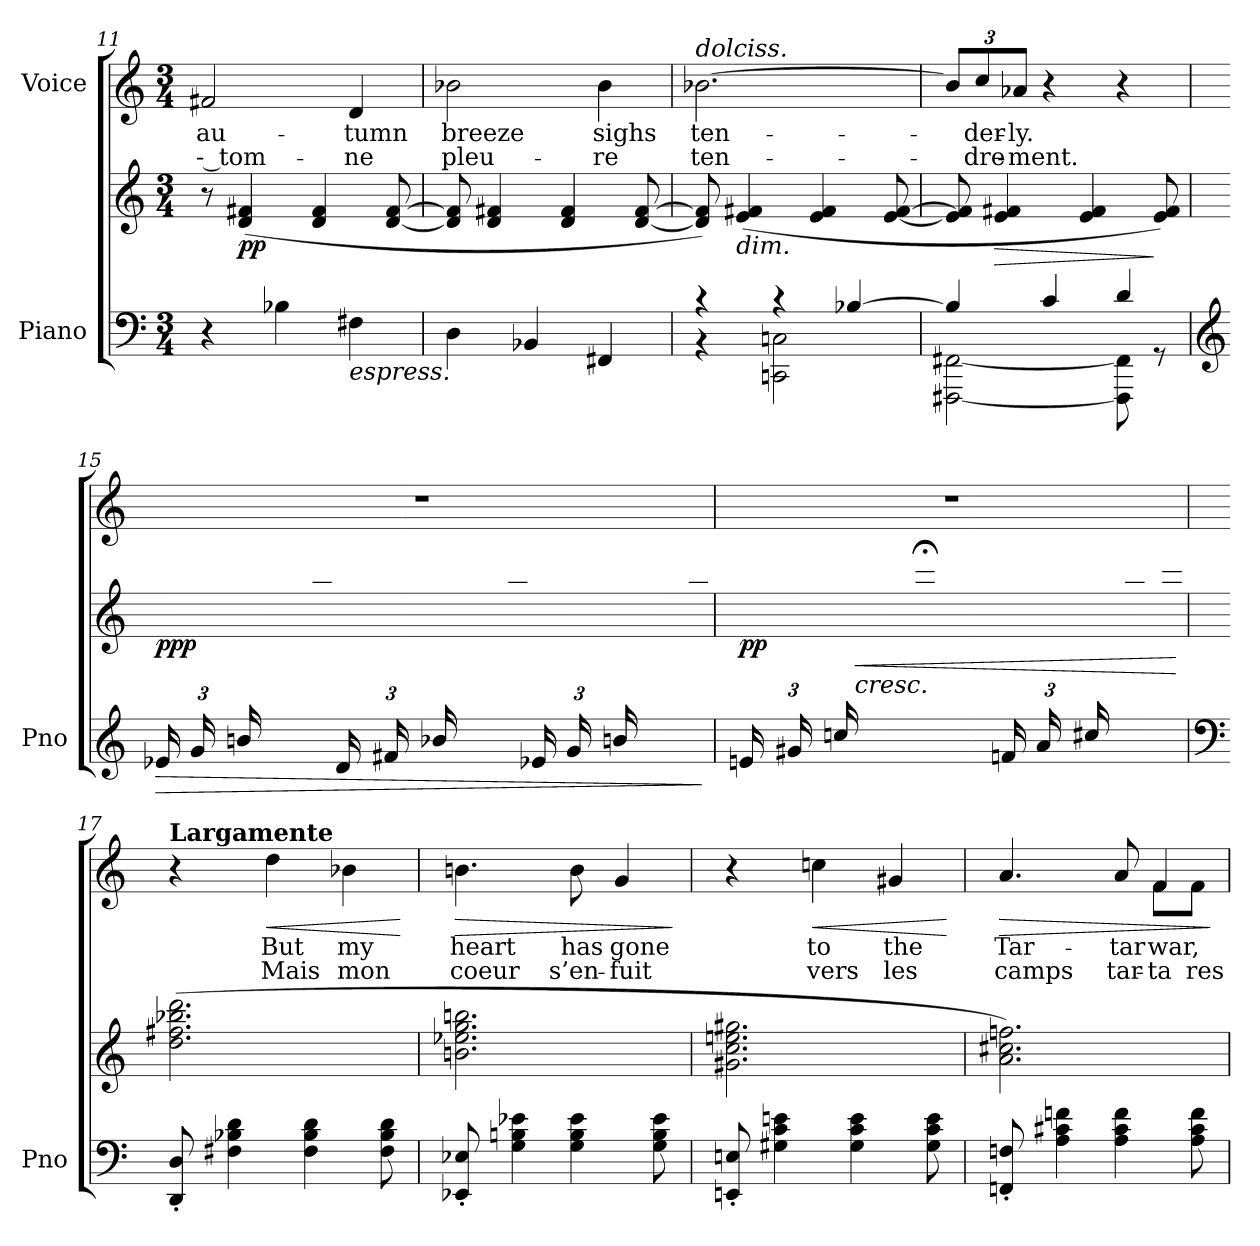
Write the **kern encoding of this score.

**kern	**kern	**dynam	**kern	**text	**text	**dynam
*part2	*part2	*part2	*part1	*part1	*part1	*part1
*staff3	*staff2	*staff2/3	*staff1	*staff1	*staff1	*staff1
*I"Piano	*	*	*I"Voice	*	*	*
*I'Pno	*	*	*	*	*	*
!!LO:LB:g=z
*clefF4	*clefG2	*	*clefG2	*	*	*
*k[]	*k[]	*	*k[]	*	*	*
*M3/4	*M3/4	*	*M3/4	*	*	*
=11	=11	=11	=11	=11	=11	=11
!	!	!	!	!LO:LY:b	!LO:LY:b	!
4r	8r	.	2f#X/	au-	-- tom-	.
!	!	!LO:DY:b	!	!	!	!
.	(>4d/ 4f#X/	pp	.	.	.	.
4B-X\	.	.	.	.	.	.
.	4d/ 4f#/	.	.	.	.	.
!LO:TX:b:i:t=espress.	!	!	!	!	!	!
!	!	!	!	!LO:LY:b	!LO:LY:b	!
4F#X\	.	.	4d/	-tumn	-ne	.
.	[8d/ [8f#/	.	.	.	.	.
=12	=12	=12	=12	=12	=12	=12
!	!	!	!	!LO:LY:b	!LO:LY:b	!
4D\	8d/] 8f#/]	.	2b-X\	breeze	pleu-	.
.	4d/ 4f#X/	.	.	.	.	.
4BB-X/	.	.	.	.	.	.
.	4d/ 4f#/	.	.	.	.	.
!	!	!	!	!LO:LY:b	!LO:LY:b	!
4FF#X/	.	.	4b-\	sighs	-re	.
.	[8d/ [8f#/	.	.	.	.	.
=13	=13	=13	=13	=13	=13	=13
*^	*	*	*	*	*	*
!	!	!	!	!LO:TX:a:i:t=dolciss.	!	!	!
!	!	!	!	!	!LO:LY:b	!LO:LY:b	!
4r	4rBB	8d/] 8f#/])	.	[2.b-X\	ten-	ten-	.
!	!	!LO:TX:b:i:t=dim.	!	!	!	!	!
.	.	(>4e/ 4f#X/	.	.	.	.	.
4r	2CCn\ 2Cn\	.	.	.	.	.	.
.	.	4e/ 4f#/	.	.	.	.	.
[4B-X/	.	.	.	.	.	.	.
.	.	[8e/ [8f#/	.	.	.	.	.
=14	=14	=14	=14	=14	=14	=14	=14
*	*	*	*	*MM96	*	*	*
4B-/]	[2FFF#X\ [2FF#X\	8e/] 8f#/]	.	12b-/L]	.	.	.
!	!	!	!	!	!LO:LY:b	!LO:LY:b	!
.	.	.	.	12cc/	-der-	-dre-	.
!	!	!	!LO:HP:b	!	!	!	!
.	.	4e/ 4f#X/	>	.	.	.	.
!	!	!	!	!	!LO:LY:b	!LO:LY:b	!
.	.	.	.	12a-X/J	-ly.	-ment.	.
4c/	.	.	.	4r	.	.	.
.	.	4e/ 4f#/	.	.	.	.	.
4d/	8FFF#\] 8FF#\]	.	.	4r	.	.	.
.	8rGG	8e/ 8f#/)	]	.	.	.	.
!!LO:LB:g=z
=15	=15	=15	=15	=15	=15	=15	=15
*clefG2	*	*	*	*	*	*	*
*Xbrackettup	*	*	*	*	*	*	*
!	!	!	!	!LO:TX:a:i:t=poco accel.	!	!	!
!	!	!	!LO:HP:b=2	!	!	!	!
!	!	!	!LO:DY:n=1:b	!	!	!	!
*	*	*	*	*^	*	*	*
*	*	*	*	*	*^	*	*	*
*	*	*	*	*	*	*^	*	*	*
(>24e-X/LL	2.ryy	8ryy	> ppp	2.r	12ryy	4ryy	2ryy	.	.	.
24g/	.	.	.	.	.	.	.	.	.	.
*	*	*	*	*MM104	*	*	*	*	*	*
24bn/	.	.	.	.	3%2ryy	.	.	.	.	.
8ryy	.	24ee-X\	.	.	.	.	.	.	.	.
.	.	24gg\	.	.	.	.	.	.	.	.
.	.	24bbn\JJ)	.	.	.	.	.	.	.	.
*	*	*	*	*MM108	*	*	*	*	*	*
(>24d/LL	.	8ryy	.	.	.	2ryy	.	.	.	.
24f#X/	.	.	.	.	.	.	.	.	.	.
24b-X/	.	.	.	.	.	.	.	.	.	.
8ryy	.	24dd\	.	.	.	.	.	.	.	.
.	.	24ff#X\	.	.	.	.	.	.	.	.
.	.	24bb-X\JJ)	.	.	.	.	.	.	.	.
*	*	*	*	*MM112	*	*	*	*	*	*
(>24e-X/LL	.	8ryy	.	.	.	.	4ryy	.	.	.
24g/	.	.	.	.	.	.	.	.	.	.
24bn/	.	.	.	.	.	.	.	.	.	.
8ryy	.	24ee-X\	.	.	.	.	.	.	.	.
.	.	24gg\	.	.	.	.	.	.	.	.
.	.	24bbn\JJ)	.	.	.	.	.	.	.	.
*v	*v	*	*	*	*	*	*	*	*	*
.	.	]	.	.	.	.	.	.	.
*	*	*	*v	*v	*v	*v	*	*	*
=16	=16	=16	=16	=16	=16	=16
*	*	*	*MM116	*	*	*
*^	*	*	*^	*	*	*
*	*	*	*	*	*^	*	*	*
*	*	*	*	*	*	*^	*	*	*
!	!	!	!LO:DY:b	!	!	!	!	!	!	!
*	*	*	*	*v	*v	*v	*v	*	*	*
(>24en/LL	2.ryy	8ryy	pp	2.r	.	.	.
24g#X/	.	.	.	.	.	.	.
24ccn/	.	.	.	.	.	.	.
!	!	!LO:TX:b:i:t=cresc.	!	!	!	!	!
!	!	!	!LO:HP:b	!	!	!	!
4.ryy	.	24een\	<	.	.	.	.
.	.	24gg#X\	.	.	.	.	.
.	.	24cccn;<\JJ)	.	.	.	.	.
.	.	4r	.	.	.	.	.
(>24fn/LL	.	8ryy	.	.	.	.	.
24a/	.	.	.	.	.	.	.
24cc#X/	.	.	.	.	.	.	.
8ryy	.	24ffn\	.	.	.	.	.
.	.	24aa\	.	.	.	.	.
.	.	24ccc#X\JJ)	.	.	.	.	.
*v	*v	*	*	*	*	*	*
.	.	[	.	.	.	.
!!LO:PB:g=z
=17	=17	=17	=17	=17	=17	=17
*clefF4	*	*	*	*	*	*
*	*	*	*MM104	*	*	*
!	!	!	!LO:TX:a:B:t=Largamente	!	!	!
!	!	!LO:DY:b	!	!	!	!
!	!	!LO:DY:n=1:b	!	!	!	!
!	!	!LO:DY:n=2:b	!	!	!	!
8DD/' 8D/'	(>2.dd\ 2.ff#X\ 2.bb-X\ 2.ddd\	other-dynamics p other-dynamics	4r	.	.	.
4F#X\ 4B-X\ 4d\	.	.	.	.	.	.
!	!	!	!	!LO:LY:b	!LO:LY:b	!LO:HP:b
!	!	!	!	!	!	!LO:DY:n=1:a
!	!	!	!	!	!	!LO:DY:n=2:a
!	!	!	!	!	!	!LO:DY:n=3:a
.	.	.	4dd\	But	Mais	< other-dynamics mf other-dynamics
4F#\ 4B-\ 4d\	.	.	.	.	.	.
!	!	!	!	!LO:LY:b	!LO:LY:b	!
.	.	.	4b-X\	my	mon	.
8F#\ 8B-\ 8d\	.	.	.	.	.	.
.	.	.	.	.	.	[
=18	=18	=18	=18	=18	=18	=18
!	!	!	!	!LO:LY:b	!LO:LY:b	!LO:HP:b
8EE-X/' 8E-X/'	2.bn\ 2.ee-X\ 2.gg\ 2.bbn\	.	4.bn\	heart	coeur	>
4G\ 4Bn\ 4e-X\	.	.	.	.	.	.
!	!	!	!	!LO:LY:b	!LO:LY:b	!
4G\ 4B\ 4e-\	.	.	8b\	has	s’en-	.
!	!	!	!	!LO:LY:b	!LO:LY:b	!
.	.	.	4g/	gone	-fuit	.
8G\ 8B\ 8e-\	.	.	.	.	.	.
.	.	.	.	.	.	]
=19	=19	=19	=19	=19	=19	=19
8EEn/' 8En/'	2.g#X\ 2.cc\ 2.een\ 2.gg#X\	.	4r	.	.	.
4G#X\ 4c\ 4en\	.	.	.	.	.	.
!	!	!	!	!LO:LY:b	!LO:LY:b	!LO:HP:b
.	.	.	4ccn\	to	vers	<
4G#\ 4c\ 4e\	.	.	.	.	.	.
!	!	!	!	!LO:LY:b	!LO:LY:b	!
.	.	.	4g#X/	the	les	.
8G#\ 8c\ 8e\	.	.	.	.	.	.
.	.	.	.	.	.	[
=20	=20	=20	=20	=20	=20	=20
!	!	!	!	!LO:LY:b	!LO:LY:b	!LO:HP:b
*	*	*	*^	*	*	*
8FFn/' 8Fn/'	2.a\ 2.cc#X\ 2.ffn\)	.	4.a/	2ryy	Tar-	camps	>
4A\ 4c#X\ 4fn\	.	.	.	.	.	.	.
!	!	!	!	!	!LO:LY:b	!LO:LY:b	!
4A\ 4c#\ 4f\	.	.	8a/	.	-tar	tar-	.
!	!	!	!	!	!LO:LY:b	!LO:LY:b	!
.	.	.	4f/	8f\L	war,	-ta	.
!	!	!	!	!	!	!LO:LY:b	!
8A\ 8c#\ 8f\	.	.	.	8f!\J	.	- res	.
*	*	*	*v	*v	*	*	*
.	.	.	.	.	.	]
=	=	=	=	=	=	=
*-	*-	*-	*-	*-	*-	*-
